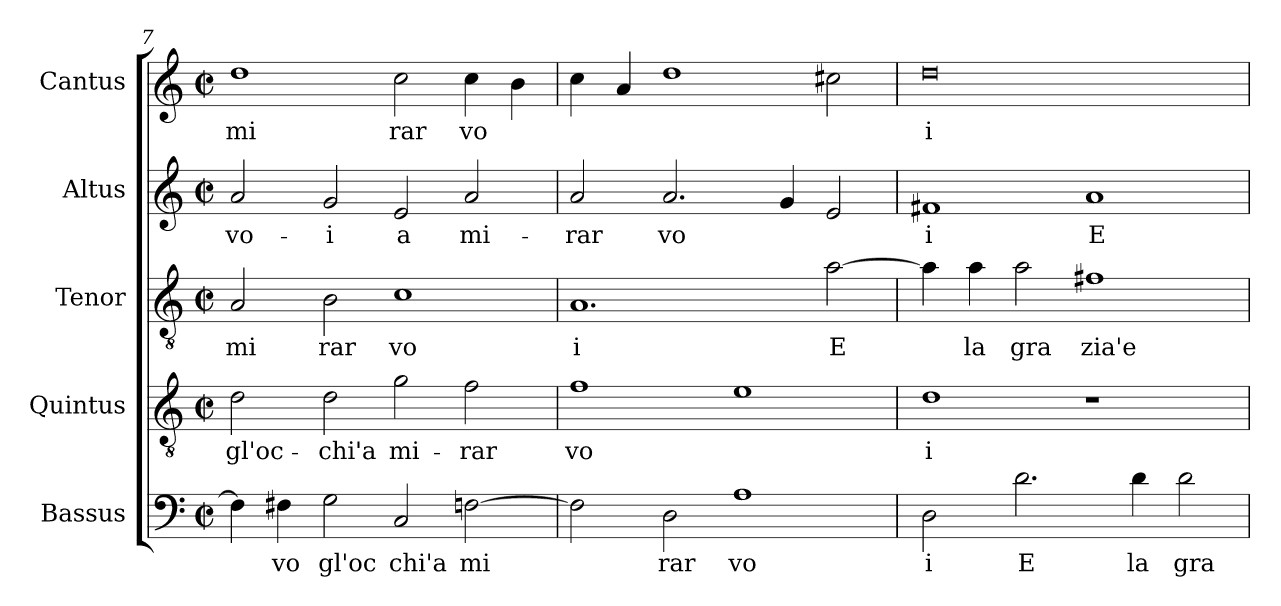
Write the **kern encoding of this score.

**kern	**text	**kern	**text	**kern	**text	**kern	**text	**kern	**text
*part5	*part5	*part4	*part4	*part3	*part3	*part2	*part2	*part1	*part1
*staff5	*staff5	*staff4	*staff4	*staff3	*staff3	*staff2	*staff2	*staff1	*staff1
*I"Bassus	*	*I"Quintus	*	*I"Tenor	*	*I"Altus	*	*I"Cantus	*
*clefF4	*	*clefGv2	*	*clefGv2	*	*clefG2	*	*clefG2	*
*k[]	*	*k[]	*	*k[]	*	*k[]	*	*k[]	*
*C:	*	*C:	*	*C:	*	*C:	*	*C:	*
*M2/2	*	*M2/2	*	*M2/2	*	*M2/2	*	*M2/2	*
*met(c|)	*	*met(c|)	*	*met(c|)	*	*met(c|)	*	*met(c|)	*
=7	=7	=7	=7	=7	=7	=7	=7	=7	=7
!	!LO:LY:b:cj	!	!LO:LY:b:cj	!	!LO:LY:b:cj	!	!LO:LY:b:cj	!	!LO:LY:b:cj
4F#\]	.	2d\	gl'oc-	2A/	mi	2a/	vo-	1dd	mi
!	!LO:LY:b:cj	!	!	!	!	!	!	!	!
4F#X\	vo	.	.	.	.	.	.	.	.
!	!LO:LY:b:cj	!	!LO:LY:b:cj	!	!LO:LY:b:cj	!	!LO:LY:b:cj	!	!
2G\	gl'oc	2d\	-chi'a	2B\	rar	2g/	-i	.	.
!	!LO:LY:b:cj	!	!LO:LY:b:cj	!	!LO:LY:b:cj	!	!LO:LY:b:cj	!	!LO:LY:b:cj
2C/	chi'a	2g\	mi-	1c	vo	2e/	a	2cc\	rar
!	!LO:LY:b:cj	!	!LO:LY:b:cj	!	!	!	!LO:LY:b:cj	!	!LO:LY:b:cj
[>2Fn\	mi	2f\	-rar	.	.	2a/	mi-	4cc\	vo
!	!	!	!	!	!	!	!	!	!LO:LY:b:cj
.	.	.	.	.	.	.	.	4b\	.
=8	=8	=8	=8	=8	=8	=8	=8	=8	=8
!	!LO:LY:b:cj	!	!LO:LY:b:cj	!	!LO:LY:b:cj	!	!LO:LY:b:cj	!	!LO:LY:b:cj
2F\]	.	1f	vo-	1.A	i	2a/	-rar	4cc\	.
!	!	!	!	!	!	!	!	!	!LO:LY:b:cj
.	.	.	.	.	.	.	.	4a/	.
!	!LO:LY:b:cj	!	!	!	!	!	!LO:LY:b:cj	!	!LO:LY:b:cj
2D\	rar	.	.	.	.	2.a/	vo-	1dd	.
!	!LO:LY:b:cj	!	!LO:LY:b:cj	!	!	!	!	!	!
1A	vo	1e	--	.	.	.	.	.	.
!	!	!	!	!	!	!	!LO:LY:b:cj	!	!
.	.	.	.	.	.	4g/	--	.	.
!	!	!	!	!	!LO:LY:b:cj	!	!LO:LY:b:cj	!	!LO:LY:b:cj
.	.	.	.	[>2a\	E	2e/	--	2cc#\	.
=9	=9	=9	=9	=9	=9	=9	=9	=9	=9
!	!LO:LY:b:cj	!	!LO:LY:b:cj	!	!LO:LY:b:cj	!	!LO:LY:b:cj	!	!LO:LY:b:cj
2D\	i	1d	-i	4a\]	.	1f#X	-i	0dd	i
!	!	!	!	!	!LO:LY:b:cj	!	!	!	!
.	.	.	.	4a\	la	.	.	.	.
!	!LO:LY:b:cj	!	!	!	!LO:LY:b:cj	!	!	!	!
2.d\	E	.	.	2a\	gra	.	.	.	.
!	!	!	!	!	!LO:LY:b:cj	!	!LO:LY:b:cj	!	!
.	.	1r	.	1f#X	zia'e	1a	E	.	.
!	!LO:LY:b:cj	!	!	!	!	!	!	!	!
4d\	la	.	.	.	.	.	.	.	.
!	!LO:LY:b:cj	!	!	!	!	!	!	!	!
2d\	gra	.	.	.	.	.	.	.	.
=	=	=	=	=	=	=	=	=	=
*-	*-	*-	*-	*-	*-	*-	*-	*-	*-
